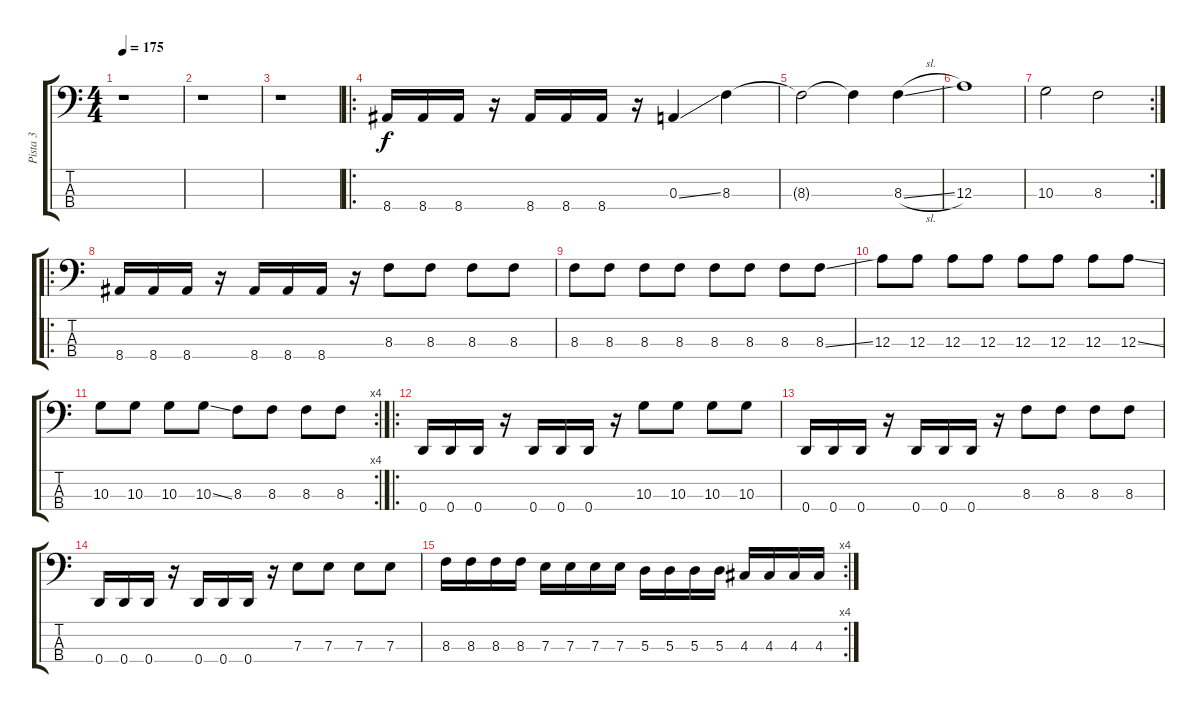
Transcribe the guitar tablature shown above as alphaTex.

\track ("Pista 3" "Pista 3") {instrument electricbasspick}
\staff {score tabs}
\tuning (G2 D2 A1 D1) {hide}
\ts (4 4)
\tempo 175
\clef f4
\ks c
r.1{dy f} |
r.1 |
r.1 |
\ro
8.4.16 8.4.16 8.4.16 r.16 8.4.16 8.4.16 8.4.16 r.16 0.3{ss}.4 8.3.4 |
8.3{t}.2 8.3{t}.4 8.3{sl}.4 |
12.3.1 |
\rc 2
10.3.2 8.3.2 |
\ro
8.4.16 8.4.16 8.4.16 r.16 8.4.16 8.4.16 8.4.16 r.16 8.3.8 8.3.8 8.3.8 8.3.8 |
8.3.8 8.3.8 8.3.8 8.3.8 8.3.8 8.3.8 8.3.8 8.3{ss}.8 |
12.3.8 12.3.8 12.3.8 12.3.8 12.3.8 12.3.8 12.3.8 12.3{ss}.8 |
\rc 4
10.3.8 10.3.8 10.3.8 10.3{ss}.8 8.3.8 8.3.8 8.3.8 8.3.8 |
\ro
0.4.16 0.4.16 0.4.16 r.16 0.4.16 0.4.16 0.4.16 r.16 10.3.8 10.3.8 10.3.8 10.3.8 |
0.4.16 0.4.16 0.4.16 r.16 0.4.16 0.4.16 0.4.16 r.16 8.3.8 8.3.8 8.3.8 8.3.8 |
0.4.16 0.4.16 0.4.16 r.16 0.4.16 0.4.16 0.4.16 r.16 7.3.8 7.3.8 7.3.8 7.3.8 |
\rc 4
8.3.16 8.3.16 8.3.16 8.3.16 7.3.16 7.3.16 7.3.16 7.3.16 5.3.16 5.3.16 5.3.16 5.3.16 4.3.16 4.3.16 4.3.16 4.3.16
